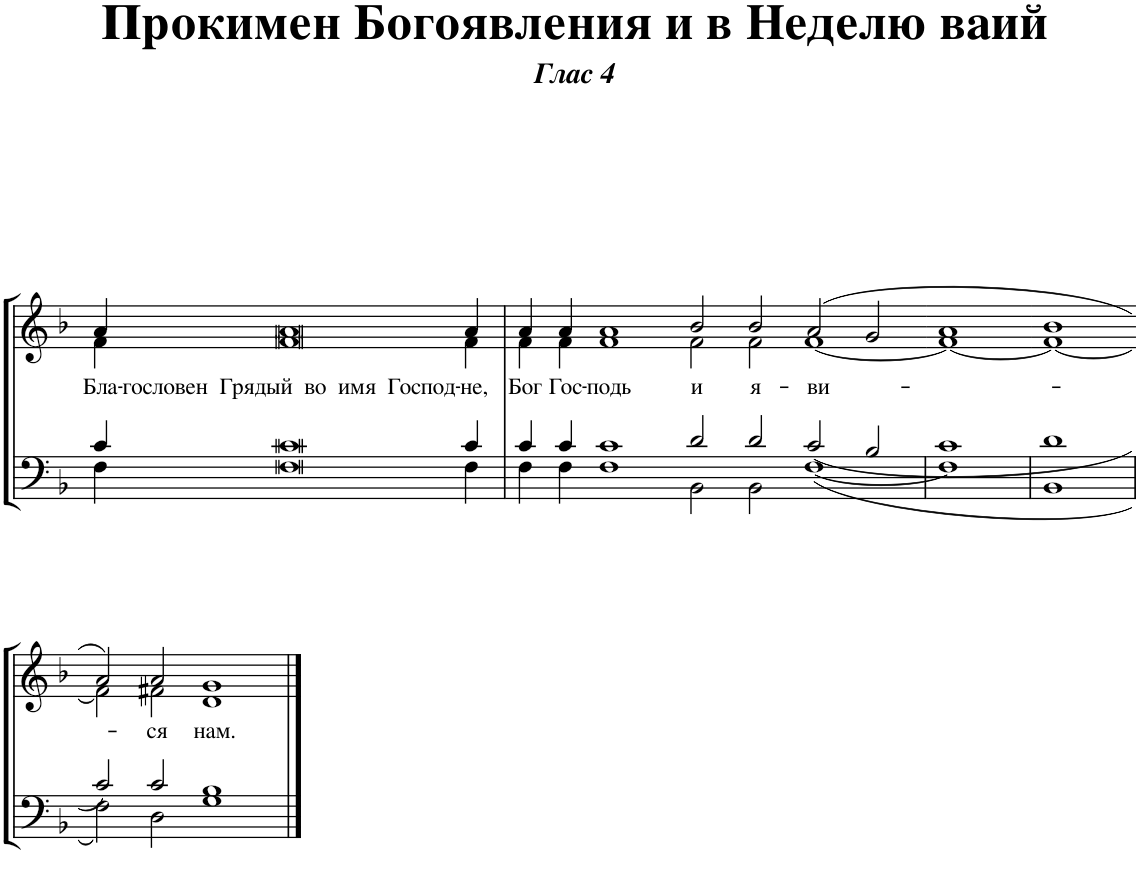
**kern	**kern	**text
*part1	*part1	*part1
*staff2	*staff1	*staff1
*I"Piano	*	*
*I'Pno.	*	*
*clefF4	*clefG2	*
*k[b-]	*k[b-]	*
*M63/4	*M63/4	*
=1	=1	=1
*^	*^	*
*	*^	*	*	*
!	!	!	!	!	!LO:LY:b
2ryy	4c/	4F\	4a/	4f\	Бла-
!	!	!	!	!	!LO:LY:b
.	4c	4F	4a	4f	-гословен Грядый во имя Господ-
!	!	!	!	!	!LO:LY:b
4ryy	4c/	4F\	4a/	4f\	-не,
=2	=2	=2	=2	=2	=2
!	!	!	!	!	!LO:LY:b
000ryy	4c/	4F\	4a/	4f\	Бог
!	!	!	!	!	!LO:LY:b
.	4c/	4F\	4a/	4f\	Гос-
!	!	!	!	!	!LO:LY:b
.	1c	1F	1a	1f	-подь
!	!	!	!	!	!LO:LY:b
.	2d/	2BB-\	2b-/	2f\	и
!	!	!	!	!	!LO:LY:b
.	2d/	2BB-\	2b-/	2f\	я-
!	!	!	!	!	!LO:LY:b
.	2c/	[1F	(2a/	[1f	-ви-
.	2B-/	.	2g/	.	.
.	1ryy	1ryy	000ryy	000ryy	.
.	1ryy	1ryy	.	.	.
.	1ryy	1ryy	.	.	.
.	1ryy	1ryy	.	.	.
.	1ryy	1ryy	.	.	.
4%31ryy	.	.	.	.	.
.	1ryy	1ryy	.	.	.
.	1ryy	1ryy	.	.	.
.	1ryy	1ryy	.	.	.
.	1ryy	1ryy	00ryy	00ryy	.
.	1ryy	1ryy	.	.	.
.	1ryy	1ryy	.	.	.
.	1ryy	1ryy	.	.	.
.	4ryy	4ryy	4ryy	4ryy	.
=3-	=3-	=3-	=3-	=3-	=3-
000ryy	1c	1F]	1a	1f_	.
.	1ryy	1ryy	000ryy	000ryy	.
.	1ryy	1ryy	.	.	.
.	1ryy	1ryy	.	.	.
.	1ryy	1ryy	.	.	.
.	1ryy	1ryy	.	.	.
.	1ryy	1ryy	.	.	.
.	1ryy	1ryy	.	.	.
4%31ryy	1ryy	1ryy	.	.	.
.	1ryy	1ryy	00ryy	00ryy	.
.	1ryy	1ryy	.	.	.
.	1ryy	1ryy	.	.	.
.	4%15ryy	4%15ryy	.	.	.
.	.	.	0ryy	0ryy	.
.	.	.	2.ryy	2.ryy	.
=4-	=4-	=4-	=4-	=4-	=4-
000ryy	1d	1BB-	1b-	1f_	.
.	1ryy	1ryy	000ryy	000ryy	.
.	1ryy	1ryy	.	.	.
.	1ryy	1ryy	.	.	.
.	1ryy	1ryy	.	.	.
.	1ryy	1ryy	.	.	.
.	1ryy	1ryy	.	.	.
.	1ryy	1ryy	.	.	.
4%31ryy	1ryy	1ryy	.	.	.
.	1ryy	1ryy	00ryy	00ryy	.
.	1ryy	1ryy	.	.	.
.	1ryy	1ryy	.	.	.
.	4%15ryy	4%15ryy	.	.	.
.	.	.	0ryy	0ryy	.
.	.	.	2.ryy	2.ryy	.
!!LO:LB:g=z	!!
=5-	=5-	=5-	=5-	=5-	=5-
000ryy	2c/	2F\	2a/)	2f\]	.
!	!	!	!	!	!LO:LY:b
.	2c/	2D\	2a/	2f#X\	-ся
!	!	!	!	!	!LO:LY:b
.	1B-	1G	1g	1d	нам.
.	1ryy	1ryy	000ryy	000ryy	.
.	1ryy	1ryy	.	.	.
.	1ryy	1ryy	.	.	.
.	1ryy	1ryy	.	.	.
.	1ryy	1ryy	.	.	.
.	1ryy	1ryy	.	.	.
4%31ryy	1ryy	1ryy	.	.	.
.	1ryy	1ryy	.	.	.
.	1ryy	1ryy	00ryy	00ryy	.
.	1ryy	1ryy	.	.	.
.	4%15ryy	4%15ryy	.	.	.
.	.	.	1..ryy	1..ryy	.
*v	*v	*v	*	*	*
*	*v	*v	*
==	==	==
*-	*-	*-
